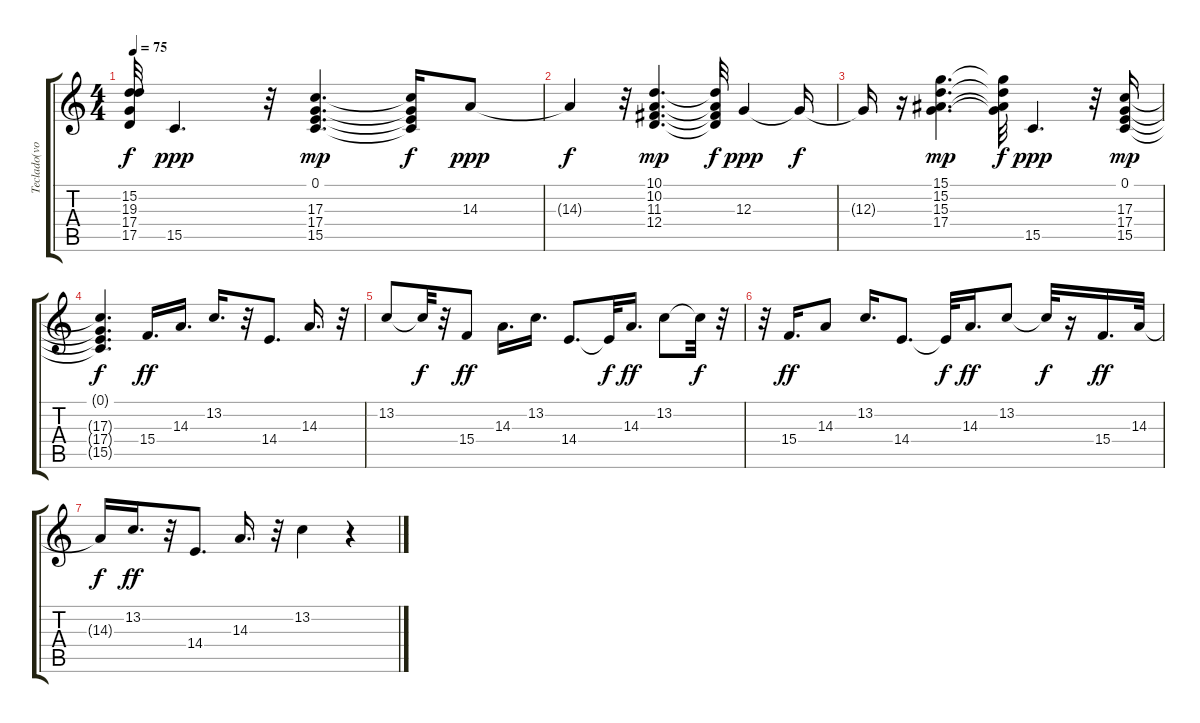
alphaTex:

\track ("Teclado(voz)" "Teclado(vo") {instrument celesta}
\staff {score tabs}
\tuning (E4 B3 G3 D3 A2 E2) {hide}
\ts (4 4)
\tempo 75
\clef g2
\ks c
(15.2{t} 19.3{t} 17.4{t} 17.5{t}).32{dy f} 15.5.4{d dy ppp} r.32 (0.1 17.3 17.4 15.5).4{d dy mp} (0.1{t} 17.3{t} 17.4{t} 15.5{t}).16{dy f} 14.3.8{dy ppp} |
14.3{t}.4{dy f} r.32 (10.1 10.2 11.3 12.4).4{d dy mp} (10.1{t} 10.2{t} 11.3{t} 12.4{t}).32{dy f} 12.3.4{dy ppp} 12.3{t}.16{dy f} |
12.3{t}.16 r.16 (15.1 15.2 15.3 17.4).4{d dy mp} (15.1{t} 15.2{t} 15.3{t} 17.4{t}).32{dy f} 15.5.4{d dy ppp} r.32 (0.1 17.3 17.4 15.5).16{dy mp} |
(0.1{t} 17.3{t} 17.4{t} 15.5{t}).4{d dy f} 15.4.16{d dy ff volume 12 instrument celesta} 14.3.16{d} 13.2.16{d} r.32 14.4.8{d} 14.3.16{d} r.32 |
13.2.8 13.2{t}.32{dy f} r.32 15.4.8{dy ff} 14.3.16{d} 13.2.16{d} 14.4.8{d} 14.4{t}.32{dy f} 14.3.16{d dy ff} 13.2.8 13.2{t}.32{dy f} r.32 |
r.32 15.4.16{d dy ff} 14.3.8 13.2.16{d} 14.4.8{d} 14.4{t}.32{dy f} 14.3.16{d dy ff} 13.2.8 13.2{t}.32{dy f} r.16 15.4.16{d dy ff} 14.3.32 |
14.3{t}.16{dy f} 13.2.16{d dy ff} r.32 14.4.8{d} 14.3.16{d} r.32 13.2.4 r.4
